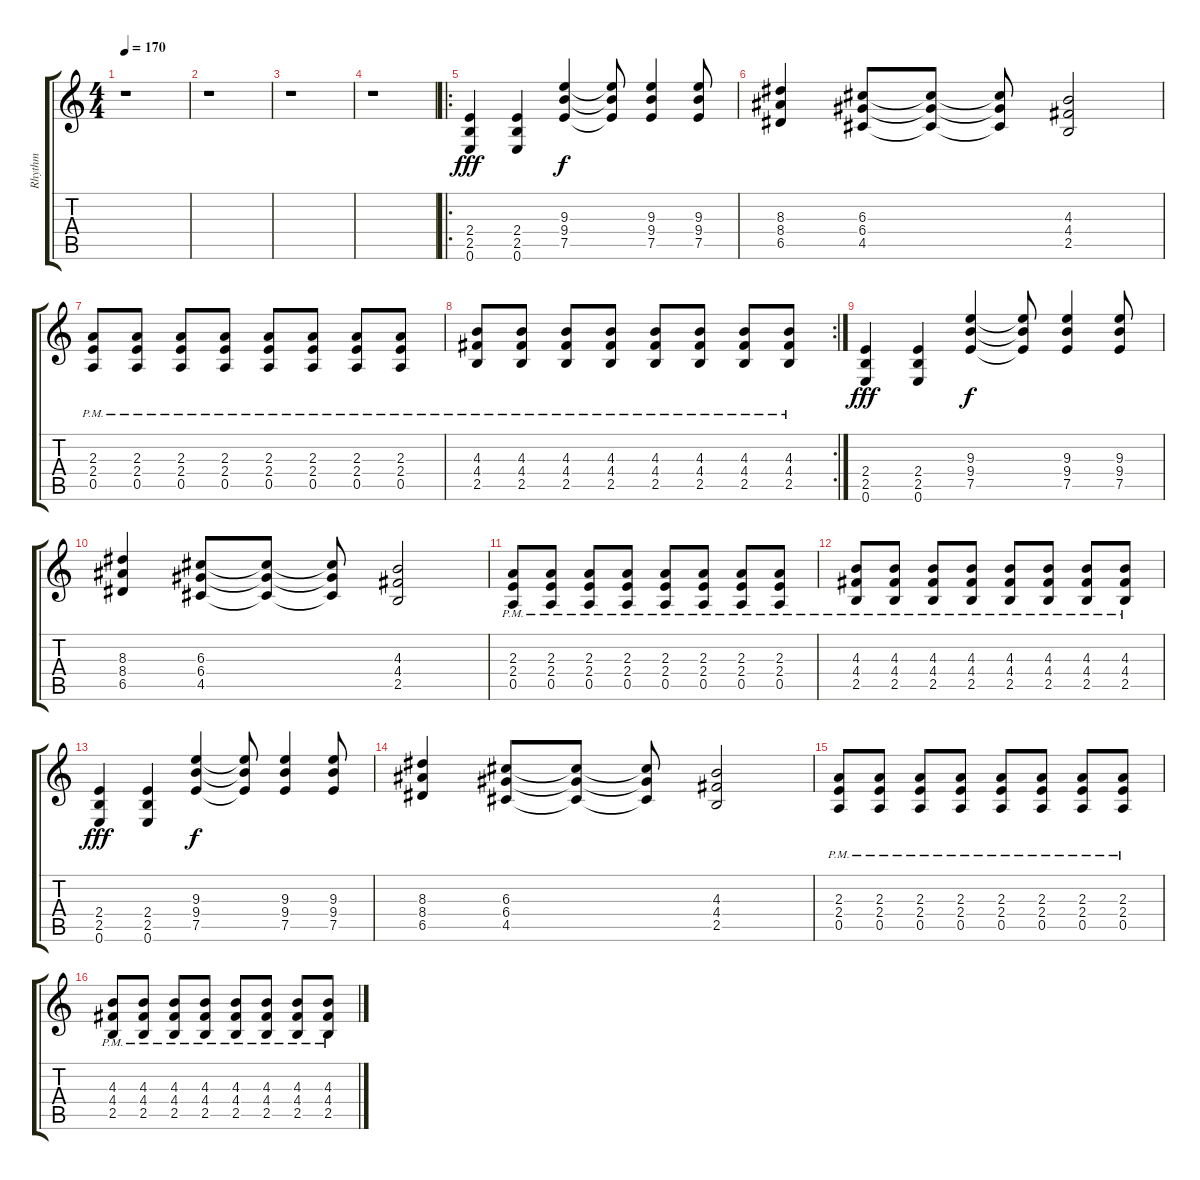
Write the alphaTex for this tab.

\track ("Rhythm" "Rhythm") {instrument overdrivenguitar}
\staff {score tabs}
\tuning (E4 B3 G3 D3 A2 E2) {hide}
\ts (4 4)
\tempo 170
\clef g2
\ks c
r.1{dy fff instrument overdrivenguitar} |
r.1 |
r.1 |
r.1 |
\ro
(2.4 2.5 0.6).4 (2.4 2.5 0.6).4 (9.3 9.4 7.5).4{dy f} (9.3{t} 9.4{t} 7.5{t}).8 (9.3 9.4 7.5).4 (9.3 9.4 7.5).8 |
(8.3 8.4 6.5).4 (6.3 6.4 4.5).8 (6.3{t} 6.4{t} 4.5{t}).8 (6.3{t} 6.4{t} 4.5{t}).8 (4.3 4.4 2.5).2 |
(2.3{pm} 2.4{pm} 0.5{pm}).8 (2.3{pm} 2.4{pm} 0.5{pm}).8 (2.3{pm} 2.4{pm} 0.5{pm}).8 (2.3{pm} 2.4{pm} 0.5{pm}).8 (2.3{pm} 2.4{pm} 0.5{pm}).8 (2.3{pm} 2.4{pm} 0.5{pm}).8 (2.3{pm} 2.4{pm} 0.5{pm}).8 (2.3{pm} 2.4{pm} 0.5{pm}).8 |
\rc 2
(4.3{pm} 4.4{pm} 2.5{pm}).8 (4.3{pm} 4.4{pm} 2.5{pm}).8 (4.3{pm} 4.4{pm} 2.5{pm}).8 (4.3{pm} 4.4{pm} 2.5{pm}).8 (4.3{pm} 4.4{pm} 2.5{pm}).8 (4.3{pm} 4.4{pm} 2.5{pm}).8 (4.3{pm} 4.4{pm} 2.5{pm}).8 (4.3{pm} 4.4{pm} 2.5{pm}).8 |
(2.4 2.5 0.6).4{dy fff} (2.4 2.5 0.6).4 (9.3 9.4 7.5).4{dy f} (9.3{t} 9.4{t} 7.5{t}).8 (9.3 9.4 7.5).4 (9.3 9.4 7.5).8 |
(8.3 8.4 6.5).4 (6.3 6.4 4.5).8 (6.3{t} 6.4{t} 4.5{t}).8 (6.3{t} 6.4{t} 4.5{t}).8 (4.3 4.4 2.5).2 |
(2.3{pm} 2.4{pm} 0.5{pm}).8 (2.3{pm} 2.4{pm} 0.5{pm}).8 (2.3{pm} 2.4{pm} 0.5{pm}).8 (2.3{pm} 2.4{pm} 0.5{pm}).8 (2.3{pm} 2.4{pm} 0.5{pm}).8 (2.3{pm} 2.4{pm} 0.5{pm}).8 (2.3{pm} 2.4{pm} 0.5{pm}).8 (2.3{pm} 2.4{pm} 0.5{pm}).8 |
(4.3{pm} 4.4{pm} 2.5{pm}).8 (4.3{pm} 4.4{pm} 2.5{pm}).8 (4.3{pm} 4.4{pm} 2.5{pm}).8 (4.3{pm} 4.4{pm} 2.5{pm}).8 (4.3{pm} 4.4{pm} 2.5{pm}).8 (4.3{pm} 4.4{pm} 2.5{pm}).8 (4.3{pm} 4.4{pm} 2.5{pm}).8 (4.3{pm} 4.4{pm} 2.5{pm}).8 |
(2.4 2.5 0.6).4{dy fff} (2.4 2.5 0.6).4 (9.3 9.4 7.5).4{dy f} (9.3{t} 9.4{t} 7.5{t}).8 (9.3 9.4 7.5).4 (9.3 9.4 7.5).8 |
(8.3 8.4 6.5).4 (6.3 6.4 4.5).8 (6.3{t} 6.4{t} 4.5{t}).8 (6.3{t} 6.4{t} 4.5{t}).8 (4.3 4.4 2.5).2 |
(2.3{pm} 2.4{pm} 0.5{pm}).8 (2.3{pm} 2.4{pm} 0.5{pm}).8 (2.3{pm} 2.4{pm} 0.5{pm}).8 (2.3{pm} 2.4{pm} 0.5{pm}).8 (2.3{pm} 2.4{pm} 0.5{pm}).8 (2.3{pm} 2.4{pm} 0.5{pm}).8 (2.3{pm} 2.4{pm} 0.5{pm}).8 (2.3{pm} 2.4{pm} 0.5{pm}).8 |
(4.3{pm} 4.4{pm} 2.5{pm}).8 (4.3{pm} 4.4{pm} 2.5{pm}).8 (4.3{pm} 4.4{pm} 2.5{pm}).8 (4.3{pm} 4.4{pm} 2.5{pm}).8 (4.3{pm} 4.4{pm} 2.5{pm}).8 (4.3{pm} 4.4{pm} 2.5{pm}).8 (4.3{pm} 4.4{pm} 2.5{pm}).8 (4.3{pm} 4.4{pm} 2.5{pm}).8
